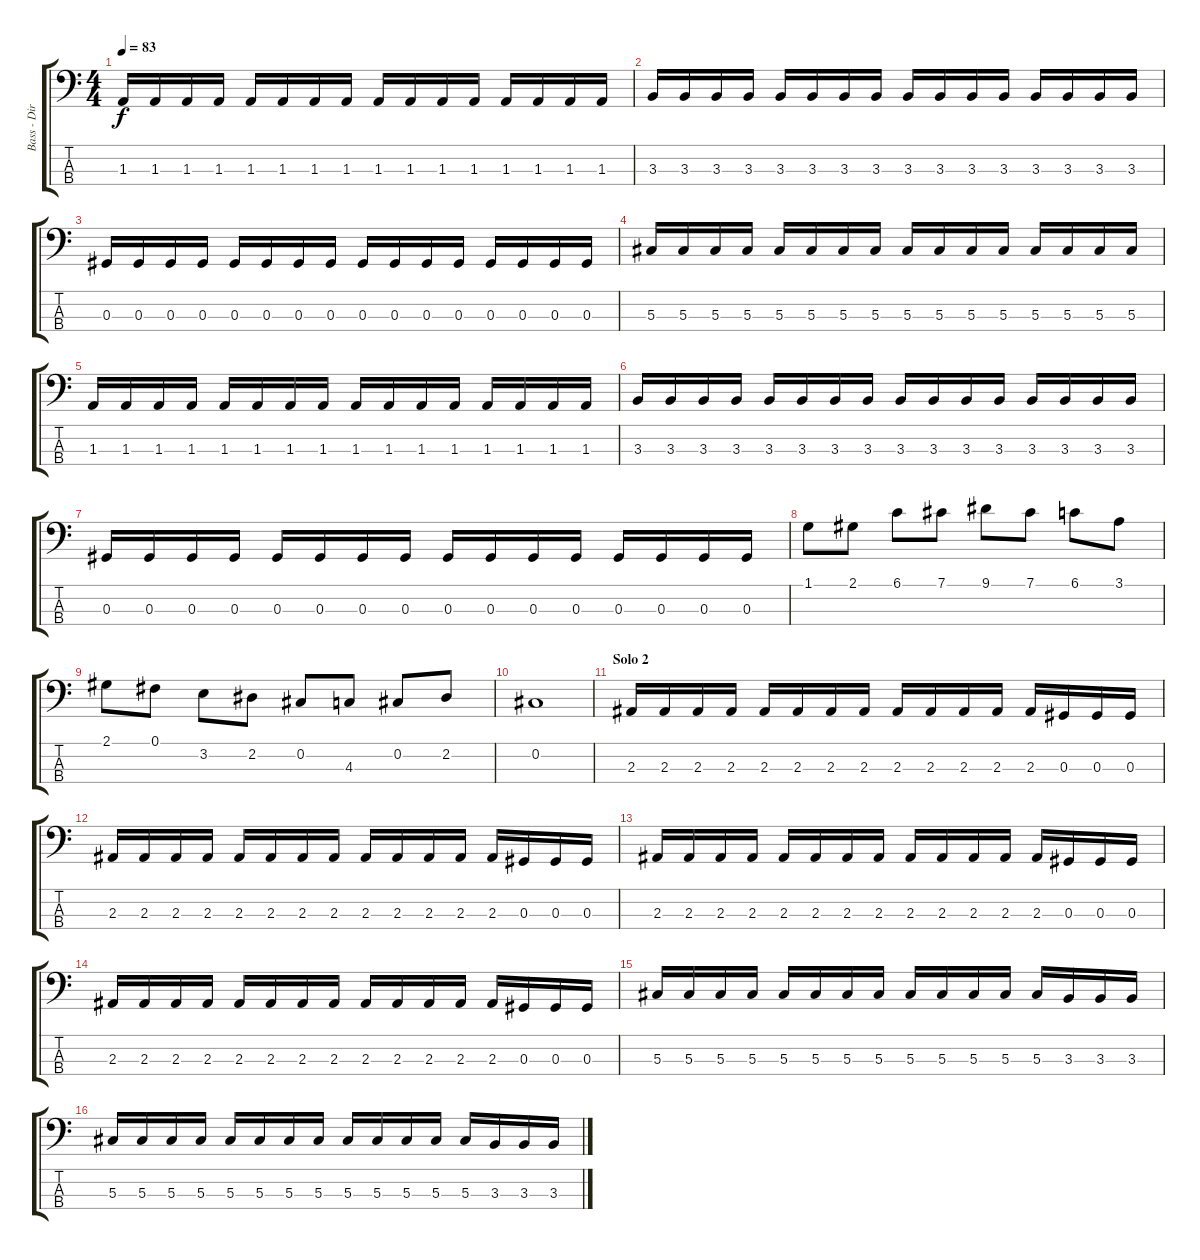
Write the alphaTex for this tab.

\track ("Bass - Dirk Schlächter" "Bass - Dir") {instrument acousticguitarsteel}
\staff {score tabs}
\tuning (Gb2 Db2 Ab1 Eb1) {hide}
\ts (4 4)
\tempo 83
\clef f4
\ks c
1.3.16{dy f} 1.3.16 1.3.16 1.3.16 1.3.16 1.3.16 1.3.16 1.3.16 1.3.16 1.3.16 1.3.16 1.3.16 1.3.16 1.3.16 1.3.16 1.3.16 |
3.3.16 3.3.16 3.3.16 3.3.16 3.3.16 3.3.16 3.3.16 3.3.16 3.3.16 3.3.16 3.3.16 3.3.16 3.3.16 3.3.16 3.3.16 3.3.16 |
0.3.16 0.3.16 0.3.16 0.3.16 0.3.16 0.3.16 0.3.16 0.3.16 0.3.16 0.3.16 0.3.16 0.3.16 0.3.16 0.3.16 0.3.16 0.3.16 |
5.3.16 5.3.16 5.3.16 5.3.16 5.3.16 5.3.16 5.3.16 5.3.16 5.3.16 5.3.16 5.3.16 5.3.16 5.3.16 5.3.16 5.3.16 5.3.16 |
1.3.16 1.3.16 1.3.16 1.3.16 1.3.16 1.3.16 1.3.16 1.3.16 1.3.16 1.3.16 1.3.16 1.3.16 1.3.16 1.3.16 1.3.16 1.3.16 |
3.3.16 3.3.16 3.3.16 3.3.16 3.3.16 3.3.16 3.3.16 3.3.16 3.3.16 3.3.16 3.3.16 3.3.16 3.3.16 3.3.16 3.3.16 3.3.16 |
0.3.16 0.3.16 0.3.16 0.3.16 0.3.16 0.3.16 0.3.16 0.3.16 0.3.16 0.3.16 0.3.16 0.3.16 0.3.16 0.3.16 0.3.16 0.3.16 |
1.1.8 2.1.8 6.1.8 7.1.8 9.1.8 7.1.8 6.1.8 3.1.8 |
2.1.8 0.1.8 3.2.8 2.2.8 0.2.8 4.3.8 0.2.8 2.2.8 |
0.2.1 |
\section ("" "Solo 2")
2.3.16 2.3.16 2.3.16 2.3.16 2.3.16 2.3.16 2.3.16 2.3.16 2.3.16 2.3.16 2.3.16 2.3.16 2.3.16 0.3.16 0.3.16 0.3.16 |
2.3.16 2.3.16 2.3.16 2.3.16 2.3.16 2.3.16 2.3.16 2.3.16 2.3.16 2.3.16 2.3.16 2.3.16 2.3.16 0.3.16 0.3.16 0.3.16 |
2.3.16 2.3.16 2.3.16 2.3.16 2.3.16 2.3.16 2.3.16 2.3.16 2.3.16 2.3.16 2.3.16 2.3.16 2.3.16 0.3.16 0.3.16 0.3.16 |
2.3.16 2.3.16 2.3.16 2.3.16 2.3.16 2.3.16 2.3.16 2.3.16 2.3.16 2.3.16 2.3.16 2.3.16 2.3.16 0.3.16 0.3.16 0.3.16 |
5.3.16 5.3.16 5.3.16 5.3.16 5.3.16 5.3.16 5.3.16 5.3.16 5.3.16 5.3.16 5.3.16 5.3.16 5.3.16 3.3.16 3.3.16 3.3.16 |
5.3.16 5.3.16 5.3.16 5.3.16 5.3.16 5.3.16 5.3.16 5.3.16 5.3.16 5.3.16 5.3.16 5.3.16 5.3.16 3.3.16 3.3.16 3.3.16
